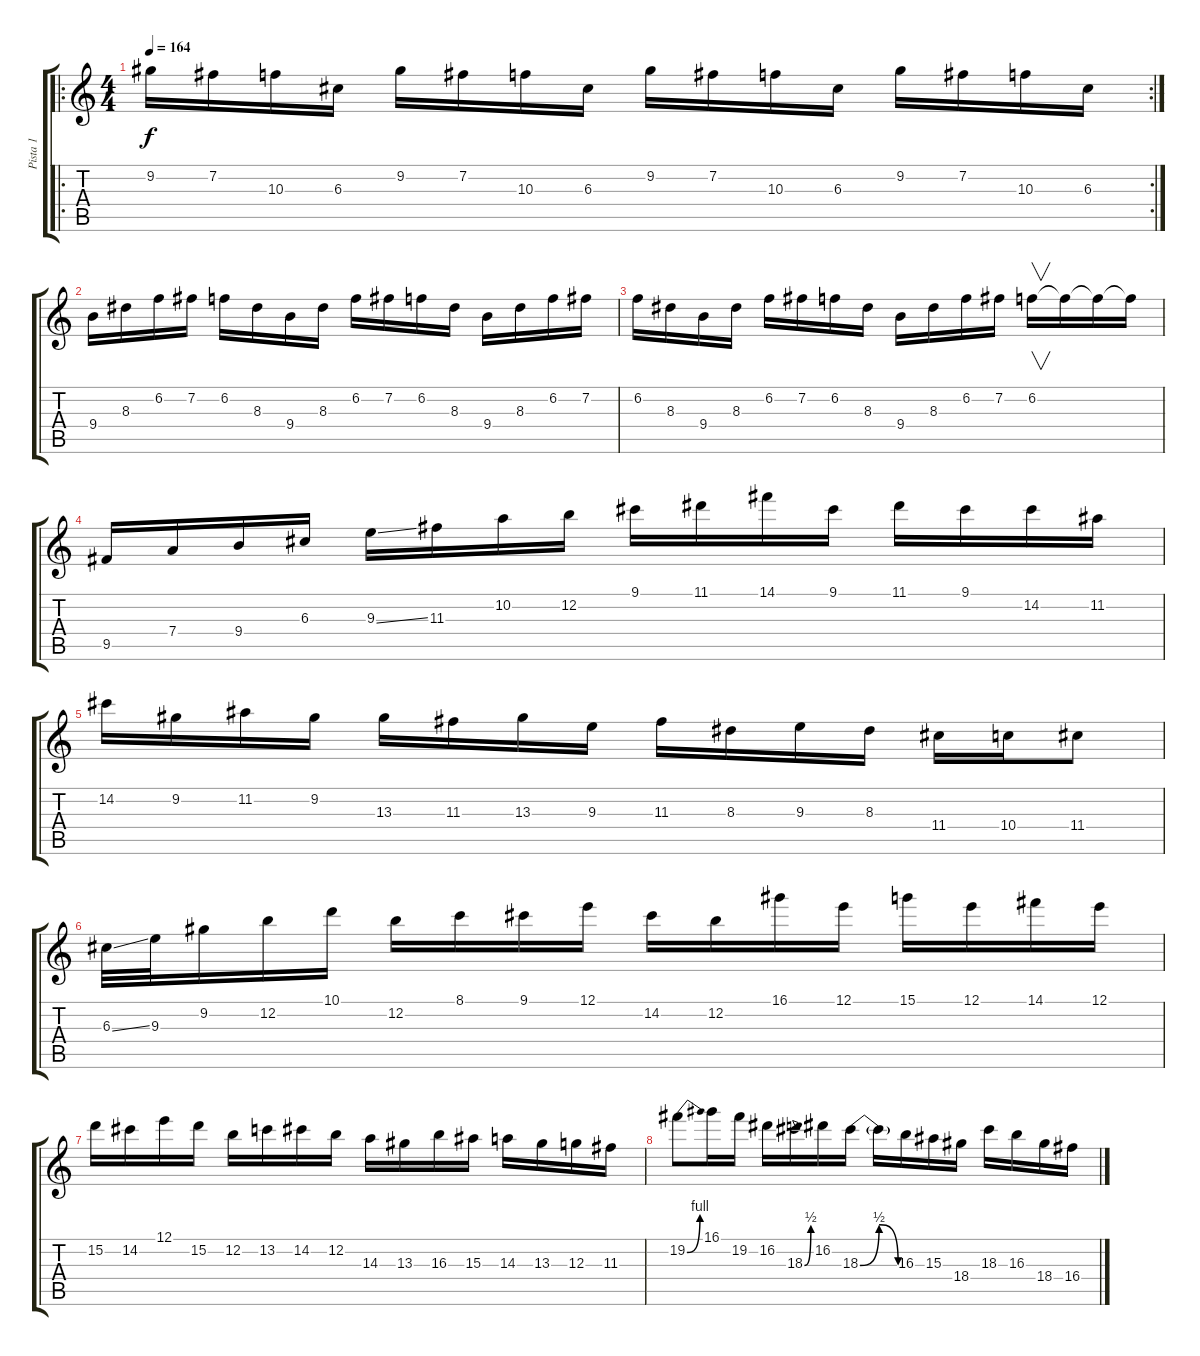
\track ("Pista 1" "Pista 1") {instrument distortionguitar}
\staff {score tabs}
\tuning (E4 B3 G3 D3 A2 E2) {hide}
\ro
\rc 2
\ts (4 4)
\tempo 164
\clef g2
\ks c
9.2.16{dy f instrument distortionguitar} 7.2.16 10.3.16 6.3.16 9.2.16 7.2.16 10.3.16 6.3.16 9.2.16 7.2.16 10.3.16 6.3.16 9.2.16 7.2.16 10.3.16 6.3.16 |
9.4.16 8.3.16 6.2.16 7.2.16 6.2.16 8.3.16 9.4.16 8.3.16 6.2.16 7.2.16 6.2.16 8.3.16 9.4.16 8.3.16 6.2.16 7.2.16 |
6.2.16 8.3.16 9.4.16 8.3.16 6.2.16 7.2.16 6.2.16 8.3.16 9.4.16 8.3.16 6.2.16 7.2.16 6.2.16{v} 6.2{t}.16 6.2{t}.16 6.2{t}.16 |
9.5.16 7.4.16 9.4.16 6.3.16 9.3{ss}.16 11.3.16 10.2.16 12.2.16 9.1.16 11.1.16 14.1.16 9.1.16 11.1.16 9.1.16 14.2.16 11.2.16 |
14.2.16 9.2.16 11.2.16 9.2.16 13.3.16 11.3.16 13.3.16 9.3.16 11.3.16 8.3.16 9.3.16 8.3.16 11.4.16 10.4.16 11.4.8 |
6.3{ss}.32 9.3.32 9.2.16 12.2.16 10.1.16 12.2.16 8.1.16 9.1.16 12.1.16 14.2.16 12.2.16 16.1.16 12.1.16 15.1.16 12.1.16 14.1.16 12.1.16 |
15.2.16 14.2.16 12.1.16 15.2.16 12.2.16 13.2.16 14.2.16 12.2.16 14.3.16 13.3.16 16.3.16 15.3.16 14.3.16 13.3.16 12.3.16 11.3.16 |
19.2{be (bend 0 0 60 4)}.8 16.1.16 19.2.16 16.2.16 18.3{be (bend 0 0 60 2)}.16 16.2.16 18.3{be (bendrelease 0 0 30 2 30 2 60 0)}.16 18.3{t}.16 16.3.16 15.3.16 18.4.16 18.3.16 16.3.16 18.4.16 16.4.16
